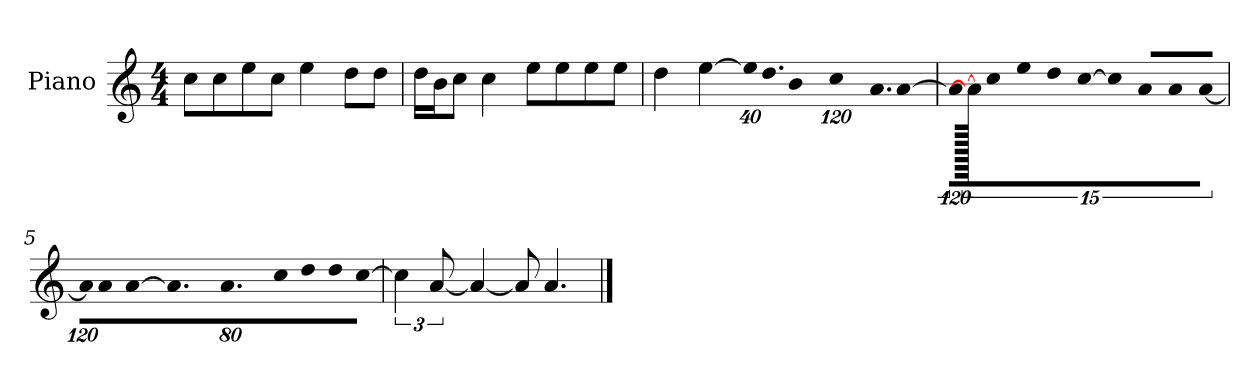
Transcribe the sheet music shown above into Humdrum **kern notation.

**kern
*part1
*staff1
*I"Piano
*I'P-no
*clefG2
*k[]
*M4/4
*MM90
=1
8cc\L
8cc\
8ee\
8cc\J
4ee\
8dd\L
8dd\J
=2
16dd\LL
16b\J
8cc\J
4cc\
8ee\L
8ee\
8ee\
8ee\J
=3
4dd\
[4ee\
*Xbrackettup
!LO:N:vis=32
640%23ee\KLL]
!LO:N:vis=16.
960%103dd\
!LO:N:vis=16
1920%137b\
!LO:N:vis=16
1920%137cc\
!LO:N:vis=16.
960%103a\
[384%41a\J
=4
*brackettup
!LO:N:vis=16
1920%107a\KL]
1920a\_
!LO:N:vis=8
640%71cc\
!LO:N:vis=8
640%71ee\
!LO:N:vis=8
640%71dd\
!LO:N:vis=16
[1920%107cc\Jk
!LO:N:vis=4
1920%427cc\]
!LO:N:vis=8
640%71a/L
!LO:N:vis=8
640%71a/
!LO:N:vis=8
[640%71a/J
!!LO:LB:g=z
=5
*Xbrackettup
!LO:N:vis=16
1920%107a\KL]
!LO:N:vis=8
640%71a\
!LO:N:vis=16
[1920%107a\K
9.a\]
9.a\
!LO:N:vis=8
640%71cc\
!LO:N:vis=8
640%71dd\
!LO:N:vis=8
640%71dd\
!LO:N:vis=8
[640%71cc\J
=6
*brackettup
6cc\]
[12a/
4a/_
8a/]
4.a/
==
*-
